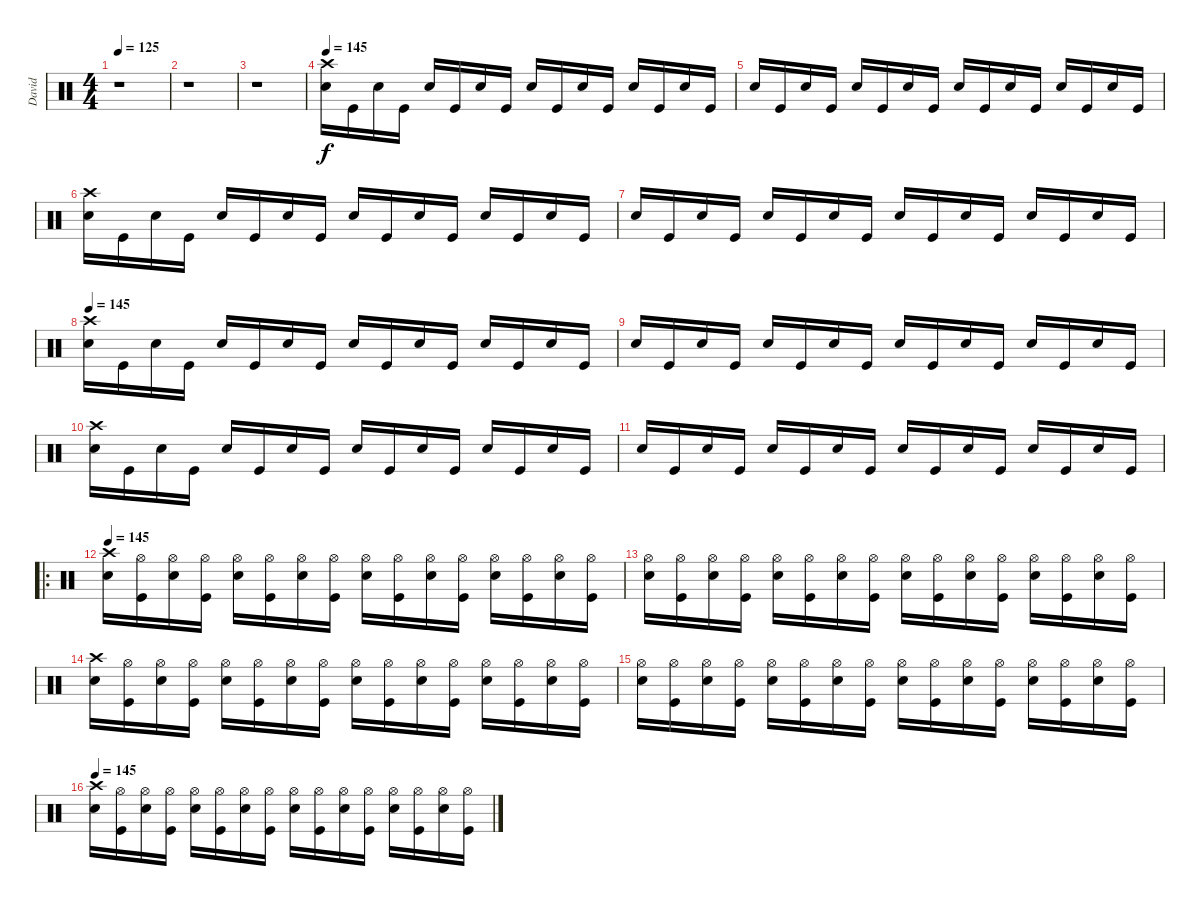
\track ("David" "David") {instrument percussion}
\staff {score}
\articulation defaults
\ts (4 4)
\tempo 125
\clef neutral
\ks c
r.1{dy f} |
r.1 |
r.1 |
\tempo 148
\tempo 145
("Crash high (hit)" "Electric Snare (hit)").16 "Kick (hit)".16 "Electric Snare (hit)".16 "Kick (hit)".16 "Electric Snare (hit)".16 "Kick (hit)".16 "Electric Snare (hit)".16 "Kick (hit)".16 "Electric Snare (hit)".16 "Kick (hit)".16 "Electric Snare (hit)".16 "Kick (hit)".16 "Electric Snare (hit)".16 "Kick (hit)".16 "Electric Snare (hit)".16 "Kick (hit)".16 |
"Electric Snare (hit)".16 "Kick (hit)".16 "Electric Snare (hit)".16 "Kick (hit)".16 "Electric Snare (hit)".16 "Kick (hit)".16 "Electric Snare (hit)".16 "Kick (hit)".16 "Electric Snare (hit)".16 "Kick (hit)".16 "Electric Snare (hit)".16 "Kick (hit)".16 "Electric Snare (hit)".16 "Kick (hit)".16 "Electric Snare (hit)".16 "Kick (hit)".16 |
("Crash high (hit)" "Electric Snare (hit)").16 "Kick (hit)".16 "Electric Snare (hit)".16 "Kick (hit)".16 "Electric Snare (hit)".16 "Kick (hit)".16 "Electric Snare (hit)".16 "Kick (hit)".16 "Electric Snare (hit)".16 "Kick (hit)".16 "Electric Snare (hit)".16 "Kick (hit)".16 "Electric Snare (hit)".16 "Kick (hit)".16 "Electric Snare (hit)".16 "Kick (hit)".16 |
"Electric Snare (hit)".16 "Kick (hit)".16 "Electric Snare (hit)".16 "Kick (hit)".16 "Electric Snare (hit)".16 "Kick (hit)".16 "Electric Snare (hit)".16 "Kick (hit)".16 "Electric Snare (hit)".16 "Kick (hit)".16 "Electric Snare (hit)".16 "Kick (hit)".16 "Electric Snare (hit)".16 "Kick (hit)".16 "Electric Snare (hit)".16 "Kick (hit)".16 |
\tempo 145
("Crash high (hit)" "Electric Snare (hit)").16 "Kick (hit)".16 "Electric Snare (hit)".16 "Kick (hit)".16 "Electric Snare (hit)".16 "Kick (hit)".16 "Electric Snare (hit)".16 "Kick (hit)".16 "Electric Snare (hit)".16 "Kick (hit)".16 "Electric Snare (hit)".16 "Kick (hit)".16 "Electric Snare (hit)".16 "Kick (hit)".16 "Electric Snare (hit)".16 "Kick (hit)".16 |
"Electric Snare (hit)".16 "Kick (hit)".16 "Electric Snare (hit)".16 "Kick (hit)".16 "Electric Snare (hit)".16 "Kick (hit)".16 "Electric Snare (hit)".16 "Kick (hit)".16 "Electric Snare (hit)".16 "Kick (hit)".16 "Electric Snare (hit)".16 "Kick (hit)".16 "Electric Snare (hit)".16 "Kick (hit)".16 "Electric Snare (hit)".16 "Kick (hit)".16 |
("Crash high (hit)" "Electric Snare (hit)").16 "Kick (hit)".16 "Electric Snare (hit)".16 "Kick (hit)".16 "Electric Snare (hit)".16 "Kick (hit)".16 "Electric Snare (hit)".16 "Kick (hit)".16 "Electric Snare (hit)".16 "Kick (hit)".16 "Electric Snare (hit)".16 "Kick (hit)".16 "Electric Snare (hit)".16 "Kick (hit)".16 "Electric Snare (hit)".16 "Kick (hit)".16 |
"Electric Snare (hit)".16 "Kick (hit)".16 "Electric Snare (hit)".16 "Kick (hit)".16 "Electric Snare (hit)".16 "Kick (hit)".16 "Electric Snare (hit)".16 "Kick (hit)".16 "Electric Snare (hit)".16 "Kick (hit)".16 "Electric Snare (hit)".16 "Kick (hit)".16 "Electric Snare (hit)".16 "Kick (hit)".16 "Electric Snare (hit)".16 "Kick (hit)".16 |
\ro
\tempo 145
("Crash high (hit)" "Electric Snare (hit)").16 ("Hi-Hat (open)" "Kick (hit)").16 ("Hi-Hat (open)" "Electric Snare (hit)").16 ("Hi-Hat (open)" "Kick (hit)").16 ("Hi-Hat (open)" "Electric Snare (hit)").16 ("Hi-Hat (open)" "Kick (hit)").16 ("Hi-Hat (open)" "Electric Snare (hit)").16 ("Hi-Hat (open)" "Kick (hit)").16 ("Hi-Hat (open)" "Electric Snare (hit)").16 ("Hi-Hat (open)" "Kick (hit)").16 ("Hi-Hat (open)" "Electric Snare (hit)").16 ("Hi-Hat (open)" "Kick (hit)").16 ("Hi-Hat (open)" "Electric Snare (hit)").16 ("Hi-Hat (open)" "Kick (hit)").16 ("Hi-Hat (open)" "Electric Snare (hit)").16 ("Hi-Hat (open)" "Kick (hit)").16 |
("Hi-Hat (open)" "Electric Snare (hit)").16 ("Hi-Hat (open)" "Kick (hit)").16 ("Hi-Hat (open)" "Electric Snare (hit)").16 ("Hi-Hat (open)" "Kick (hit)").16 ("Hi-Hat (open)" "Electric Snare (hit)").16 ("Hi-Hat (open)" "Kick (hit)").16 ("Hi-Hat (open)" "Electric Snare (hit)").16 ("Hi-Hat (open)" "Kick (hit)").16 ("Hi-Hat (open)" "Electric Snare (hit)").16 ("Hi-Hat (open)" "Kick (hit)").16 ("Hi-Hat (open)" "Electric Snare (hit)").16 ("Hi-Hat (open)" "Kick (hit)").16 ("Hi-Hat (open)" "Electric Snare (hit)").16 ("Hi-Hat (open)" "Kick (hit)").16 ("Hi-Hat (open)" "Electric Snare (hit)").16 ("Hi-Hat (open)" "Kick (hit)").16 |
("Crash high (hit)" "Electric Snare (hit)").16 ("Hi-Hat (open)" "Kick (hit)").16 ("Hi-Hat (open)" "Electric Snare (hit)").16 ("Hi-Hat (open)" "Kick (hit)").16 ("Hi-Hat (open)" "Electric Snare (hit)").16 ("Hi-Hat (open)" "Kick (hit)").16 ("Hi-Hat (open)" "Electric Snare (hit)").16 ("Hi-Hat (open)" "Kick (hit)").16 ("Hi-Hat (open)" "Electric Snare (hit)").16 ("Hi-Hat (open)" "Kick (hit)").16 ("Hi-Hat (open)" "Electric Snare (hit)").16 ("Hi-Hat (open)" "Kick (hit)").16 ("Hi-Hat (open)" "Electric Snare (hit)").16 ("Hi-Hat (open)" "Kick (hit)").16 ("Hi-Hat (open)" "Electric Snare (hit)").16 ("Hi-Hat (open)" "Kick (hit)").16 |
("Hi-Hat (open)" "Electric Snare (hit)").16 ("Hi-Hat (open)" "Kick (hit)").16 ("Hi-Hat (open)" "Electric Snare (hit)").16 ("Hi-Hat (open)" "Kick (hit)").16 ("Hi-Hat (open)" "Electric Snare (hit)").16 ("Hi-Hat (open)" "Kick (hit)").16 ("Hi-Hat (open)" "Electric Snare (hit)").16 ("Hi-Hat (open)" "Kick (hit)").16 ("Hi-Hat (open)" "Electric Snare (hit)").16 ("Hi-Hat (open)" "Kick (hit)").16 ("Hi-Hat (open)" "Electric Snare (hit)").16 ("Hi-Hat (open)" "Kick (hit)").16 ("Hi-Hat (open)" "Electric Snare (hit)").16 ("Hi-Hat (open)" "Kick (hit)").16 ("Hi-Hat (open)" "Electric Snare (hit)").16 ("Hi-Hat (open)" "Kick (hit)").16 |
\tempo 145
("Crash high (hit)" "Electric Snare (hit)").16 ("Hi-Hat (open)" "Kick (hit)").16 ("Hi-Hat (open)" "Electric Snare (hit)").16 ("Hi-Hat (open)" "Kick (hit)").16 ("Hi-Hat (open)" "Electric Snare (hit)").16 ("Hi-Hat (open)" "Kick (hit)").16 ("Hi-Hat (open)" "Electric Snare (hit)").16 ("Hi-Hat (open)" "Kick (hit)").16 ("Hi-Hat (open)" "Electric Snare (hit)").16 ("Hi-Hat (open)" "Kick (hit)").16 ("Hi-Hat (open)" "Electric Snare (hit)").16 ("Hi-Hat (open)" "Kick (hit)").16 ("Hi-Hat (open)" "Electric Snare (hit)").16 ("Hi-Hat (open)" "Kick (hit)").16 ("Hi-Hat (open)" "Electric Snare (hit)").16 ("Hi-Hat (open)" "Kick (hit)").16
